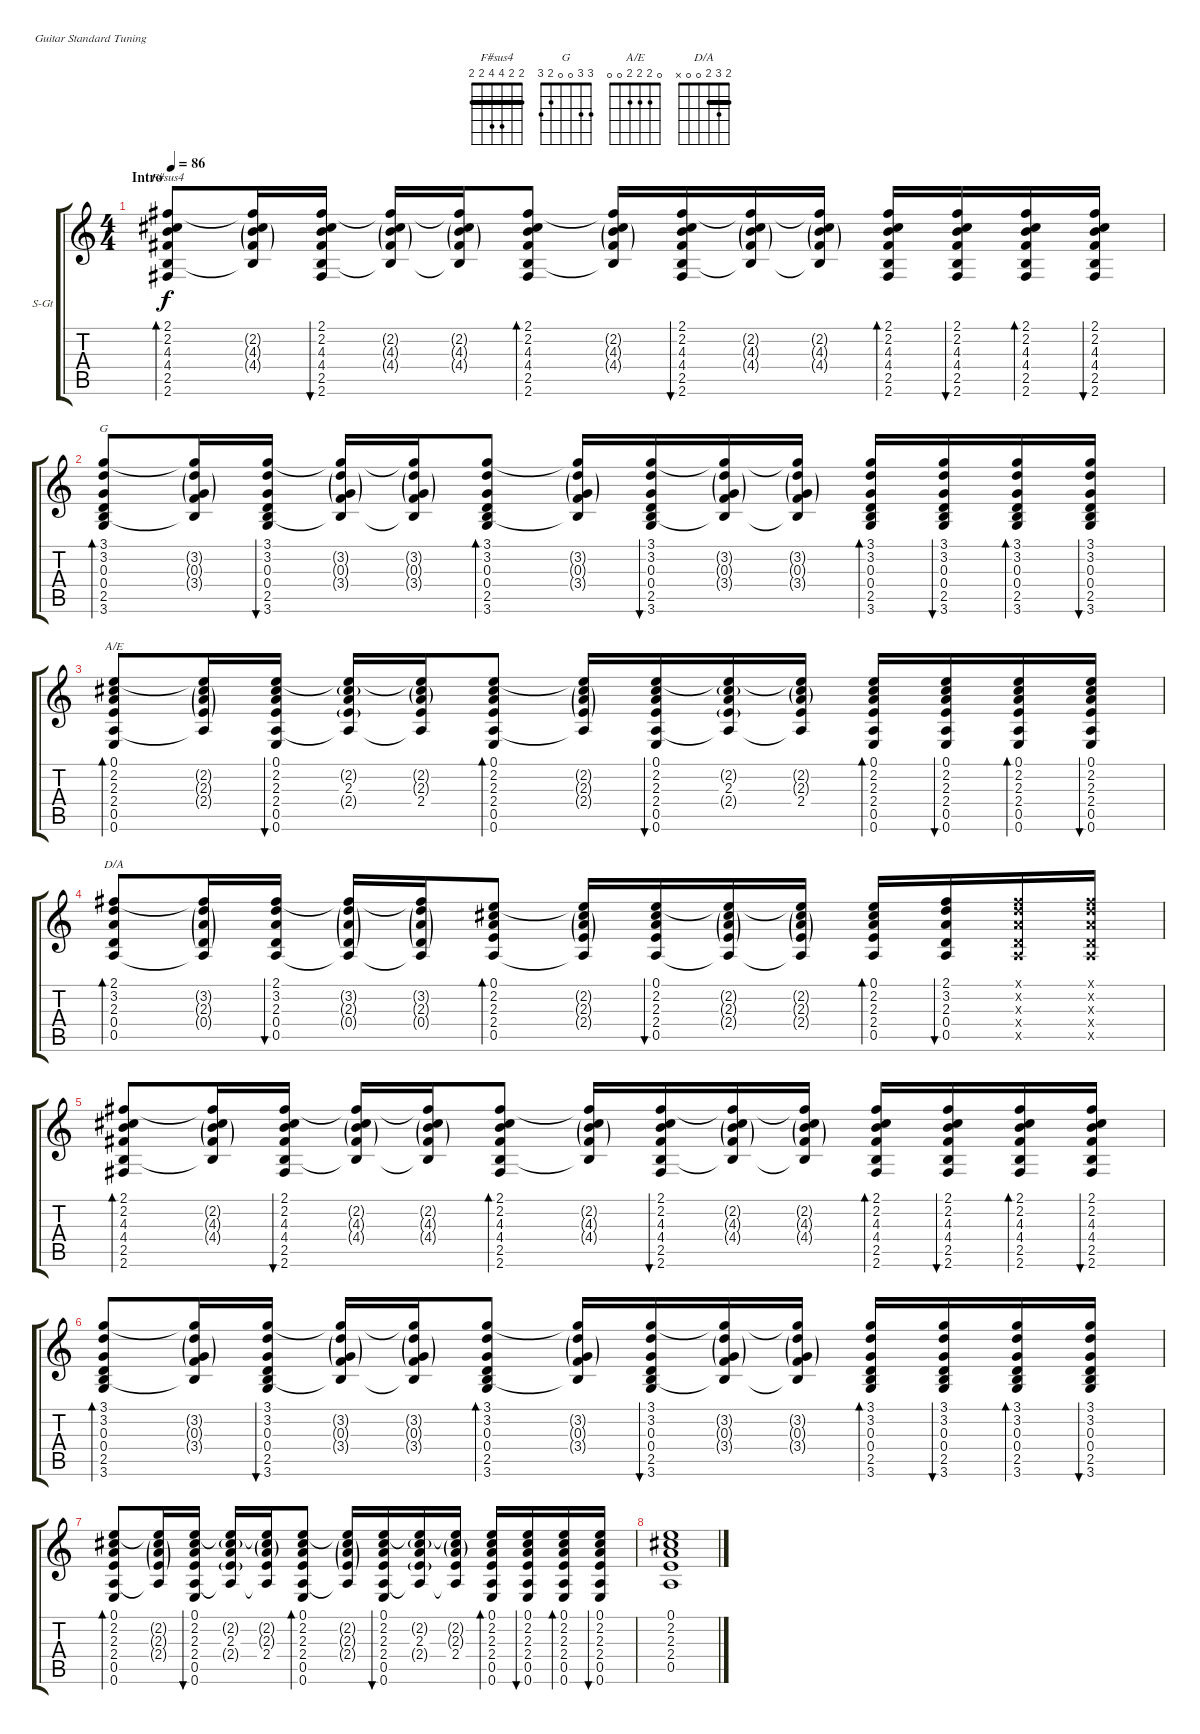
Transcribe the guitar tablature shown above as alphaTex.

\defaultSystemsLayout 4
\bracketExtendMode groupsimilarinstruments
\firstSystemTrackNameOrientation horizontal
\otherSystemsTrackNameOrientation horizontal
\track ("Matt" "S-Gt") {instrument acousticguitarsteel}
\staff {score tabs}
\tuning (E4 B3 G3 D3 A2 E2)
\chord ("F#sus4" 2 2 4 4 2 2) {barre (2 2 2)}
\chord ("G" 3 3 0 0 2 3)
\chord ("A/E" 0 2 2 2 0 0)
\chord ("D/A" 2 3 2 0 0 x) {barre 2}
\ts (4 4)
\section ("" "Intro")
\tempo 86
\clef g2
\ks c
(2.1 2.2 4.3 4.4 2.5 2.6).8{bd 60 ch "F#sus4" dy f instrument acousticguitarsteel} (2.1{t} 2.2{g} 4.3{g} 4.4{g} 2.5{t}).16 (2.1 2.2 4.3 4.4 2.5 2.6).16{bu 60} (2.1{t} 2.2{g} 4.3{g} 4.4{g} 2.5{t}).16 (2.1{t} 2.2{g} 4.3{g} 4.4{g} 2.5{t}).16 (2.1 2.2 4.3 4.4 2.5 2.6).8{bd 60} (2.1{t} 2.2{g} 4.3{g} 4.4{g} 2.5{t}).16 (2.1 2.2 4.3 4.4 2.5 2.6).16{bu 60} (2.1{t} 2.2{g} 4.3{g} 4.4{g} 2.5{t}).16 (2.1{t} 2.2{g} 4.3{g} 4.4{g} 2.5{t}).16 (2.1 2.2 4.3 4.4 2.5 2.6).16{bd 60} (2.1 2.2 4.3 4.4 2.5 2.6).16{bu 60} (2.1 2.2 4.3 4.4 2.5 2.6).16{bd 60} (2.1 2.2 4.3 4.4 2.5 2.6).16{bu 60} |
(3.1 3.2 0.3 0.4 2.5 3.6).8{bd 60 ch "G"} (3.1{t} 3.2{g} 0.3{g} 3.4{g} 2.5{t}).16 (3.1 3.2 0.3 0.4 2.5 3.6).16{bu 60} (3.1{t} 3.2{g} 0.3{g} 3.4{g} 2.5{t}).16 (3.1{t} 3.2{g} 0.3{g} 3.4{g} 2.5{t}).16 (3.1 3.2 0.3 0.4 2.5 3.6).8{bd 60} (3.1{t} 3.2{g} 0.3{g} 3.4{g} 2.5{t}).16 (3.1 3.2 0.3 0.4 2.5 3.6).16{bu 60} (3.1{t} 3.2{g} 0.3{g} 3.4{g} 2.5{t}).16 (3.1{t} 3.2{g} 0.3{g} 3.4{g} 2.5{t}).16 (3.1 3.2 0.3 0.4 2.5 3.6).16{bd 60} (3.1 3.2 0.3 0.4 2.5 3.6).16{bu 60} (3.1 3.2 0.3 0.4 2.5 3.6).16{bd 60} (3.1 3.2 0.3 0.4 2.5 3.6).16{bu 60} |
(0.1 2.2 2.3 2.4 0.5 0.6).8{bd 60 ch "A/E"} (0.1{t} 2.2{g} 2.3{g} 2.4{g} 0.5{t}).16 (0.1 2.2 2.3 2.4 0.5 0.6).16{bu 60} (0.1{t} 2.2{g} 2.3 2.4{g} 0.5{t}).16 (0.1{t} 2.2{g} 2.3{g} 2.4 0.5{t}).16 (0.1 2.2 2.3 2.4 0.5 0.6).8{bd 60} (0.1{t} 2.2{g} 2.3{g} 2.4{g} 0.5{t}).16 (0.1 2.2 2.3 2.4 0.5 0.6).16{bu 60} (0.1{t} 2.2{g} 2.3 2.4{g} 0.5{t}).16 (0.1{t} 2.2{g} 2.3{g} 2.4 0.5{t}).16 (0.1 2.2 2.3 2.4 0.5 0.6).16{bd 60} (0.1 2.2 2.3 2.4 0.5 0.6).16{bu 60} (0.1 2.2 2.3 2.4 0.5 0.6).16{bd 60} (0.1 2.2 2.3 2.4 0.5 0.6).16{bu 60} |
(2.1 3.2 2.3 0.4 0.5).8{bd 60 ch "D/A"} (2.1{t} 3.2{g} 2.3{g} 0.4{g} 0.5{t}).16 (2.1 3.2 2.3 0.4 0.5).16{bu 60} (2.1{t} 3.2{g} 2.3{g} 0.4{g} 0.5{t}).16 (2.1{t} 3.2{g} 2.3{g} 0.4{g} 0.5{t}).16 (0.1 2.2 2.3 2.4 0.5).8{bd 60} (0.1{t} 2.2{g} 2.3{g} 2.4{g} 0.5{t}).16 (0.1 2.2 2.3 2.4 0.5).16{bu 60} (0.1{t} 2.2{g} 2.3{g} 2.4{g} 0.5{t}).16 (0.1{t} 2.2{g} 2.3{g} 2.4{g} 0.5{t}).16 (0.1 2.2 2.3 2.4 0.5).16{bd 60} (2.1 3.2 2.3 0.4 0.5).16{bu 60} (2.1{x} 3.2{x} 2.3{x} 0.4{x} 0.5{x}).16 (2.1{x} 3.2{x} 2.3{x} 0.4{x} 0.5{x}).16 |
(2.1 2.2 4.3 4.4 2.5 2.6).8{bd 60} (2.1{t} 2.2{g} 4.3{g} 4.4{g} 2.5{t}).16 (2.1 2.2 4.3 4.4 2.5 2.6).16{bu 60} (2.1{t} 2.2{g} 4.3{g} 4.4{g} 2.5{t}).16 (2.1{t} 2.2{g} 4.3{g} 4.4{g} 2.5{t}).16 (2.1 2.2 4.3 4.4 2.5 2.6).8{bd 60} (2.1{t} 2.2{g} 4.3{g} 4.4{g} 2.5{t}).16 (2.1 2.2 4.3 4.4 2.5 2.6).16{bu 60} (2.1{t} 2.2{g} 4.3{g} 4.4{g} 2.5{t}).16 (2.1{t} 2.2{g} 4.3{g} 4.4{g} 2.5{t}).16 (2.1 2.2 4.3 4.4 2.5 2.6).16{bd 60} (2.1 2.2 4.3 4.4 2.5 2.6).16{bu 60} (2.1 2.2 4.3 4.4 2.5 2.6).16{bd 60} (2.1 2.2 4.3 4.4 2.5 2.6).16{bu 60} |
(3.1 3.2 0.3 0.4 2.5 3.6).8{bd 60} (3.1{t} 3.2{g} 0.3{g} 3.4{g} 2.5{t}).16 (3.1 3.2 0.3 0.4 2.5 3.6).16{bu 60} (3.1{t} 3.2{g} 0.3{g} 3.4{g} 2.5{t}).16 (3.1{t} 3.2{g} 0.3{g} 3.4{g} 2.5{t}).16 (3.1 3.2 0.3 0.4 2.5 3.6).8{bd 60} (3.1{t} 3.2{g} 0.3{g} 3.4{g} 2.5{t}).16 (3.1 3.2 0.3 0.4 2.5 3.6).16{bu 60} (3.1{t} 3.2{g} 0.3{g} 3.4{g} 2.5{t}).16 (3.1{t} 3.2{g} 0.3{g} 3.4{g} 2.5{t}).16 (3.1 3.2 0.3 0.4 2.5 3.6).16{bd 60} (3.1 3.2 0.3 0.4 2.5 3.6).16{bu 60} (3.1 3.2 0.3 0.4 2.5 3.6).16{bd 60} (3.1 3.2 0.3 0.4 2.5 3.6).16{bu 60} |
(0.1 2.2 2.3 2.4 0.5 0.6).8{bd 60} (0.1{t} 2.2{g} 2.3{g} 2.4{g} 0.5{t}).16 (0.1 2.2 2.3 2.4 0.5 0.6).16{bu 60} (0.1{t} 2.2{g} 2.3 2.4{g} 0.5{t}).16 (0.1{t} 2.2{g} 2.3{g} 2.4 0.5{t}).16 (0.1 2.2 2.3 2.4 0.5 0.6).8{bd 60} (0.1{t} 2.2{g} 2.3{g} 2.4{g} 0.5{t}).16 (0.1 2.2 2.3 2.4 0.5 0.6).16{bu 60} (0.1{t} 2.2{g} 2.3 2.4{g} 0.5{t}).16 (0.1{t} 2.2{g} 2.3{g} 2.4 0.5{t}).16 (0.1 2.2 2.3 2.4 0.5 0.6).16{bd 60} (0.1 2.2 2.3 2.4 0.5 0.6).16{bu 60} (0.1 2.2 2.3 2.4 0.5 0.6).16{bd 60} (0.1 2.2 2.3 2.4 0.5 0.6).16{bu 60} |
(0.1 2.2 2.3 2.4 0.5).1
